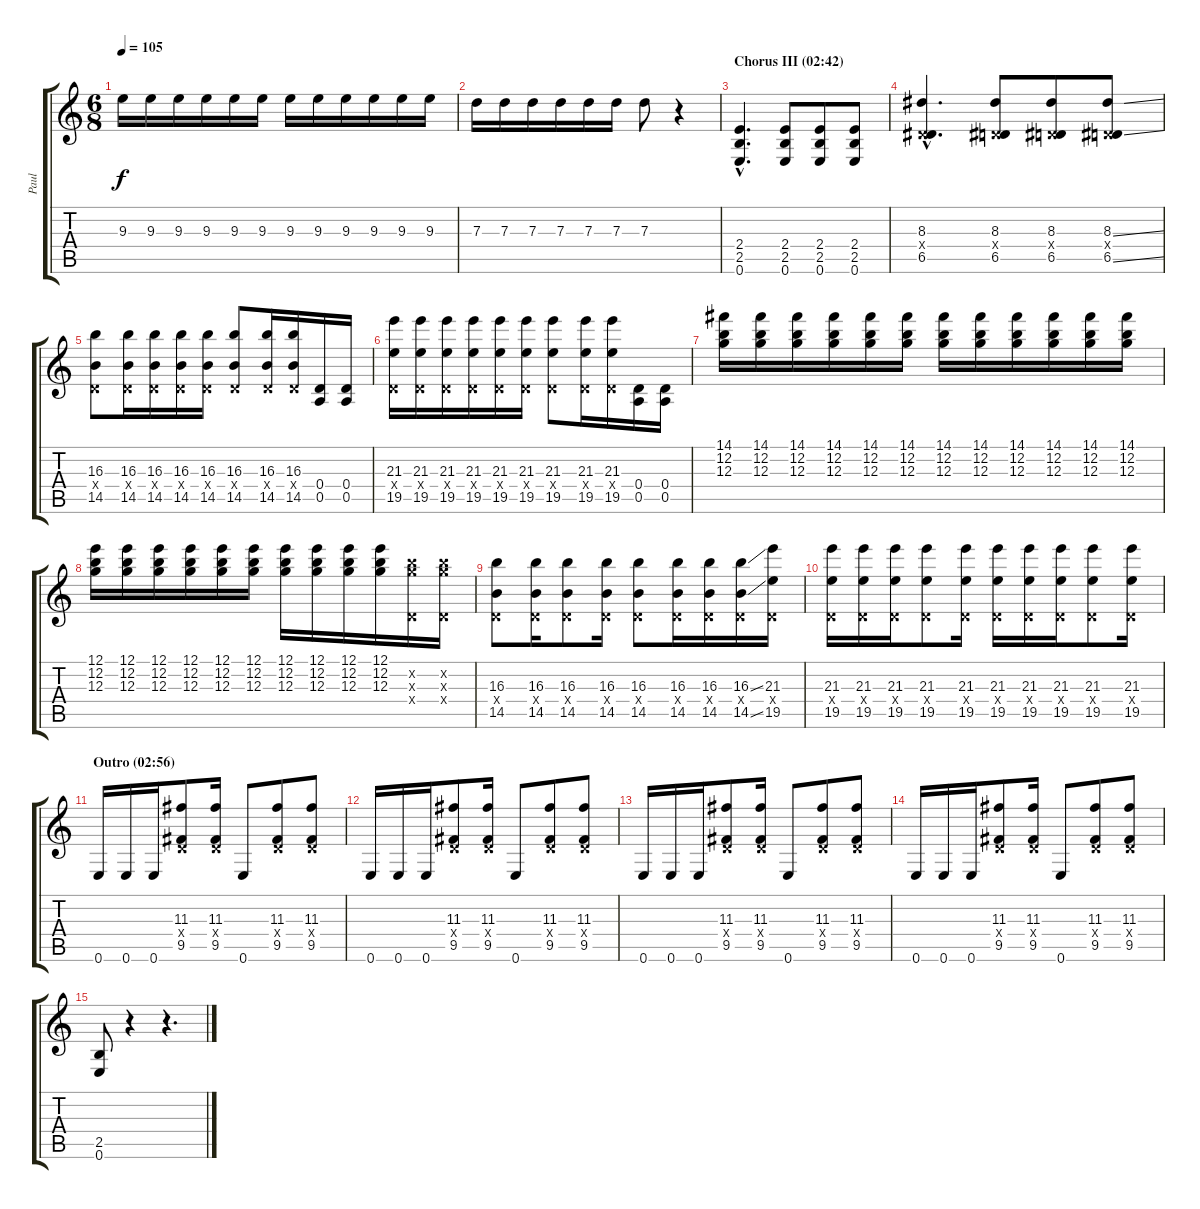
\track ("Paul" "Paul") {instrument overdrivenguitar}
\staff {score tabs}
\tuning (E4 B3 G3 D3 A2 E2) {hide}
\ts (6 8)
\tempo 105
\clef g2
\ks c
9.3.16{dy f} 9.3.16 9.3.16 9.3.16 9.3.16 9.3.16 9.3.16 9.3.16 9.3.16 9.3.16 9.3.16 9.3.16 |
7.3.16 7.3.16 7.3.16 7.3.16 7.3.16 7.3.16 7.3.8 r.4 |
\section ("" "Chorus III (02:42)")
(2.4{hac} 2.5{hac} 0.6{hac}).4{d} (2.4 2.5 0.6).8 (2.4 2.5 0.6).8 (2.4 2.5 0.6).8 |
(8.3{hac} 0.4{hac x} 6.5{hac}).4{d} (8.3 0.4{x} 6.5).8 (8.3 0.4{x} 6.5).8 (8.3{ss} 0.4{x} 6.5{ss}).8 |
(16.3 0.4{x} 14.5).8 (16.3 0.4{x} 14.5).16 (16.3 0.4{x} 14.5).16 (16.3 0.4{x} 14.5).16 (16.3 0.4{x} 14.5).16 (16.3 0.4{x} 14.5).8 (16.3 0.4{x} 14.5).16 (16.3 0.4{x} 14.5).16 (0.4 0.5).16 (0.4 0.5).16 |
(21.3 0.4{x} 19.5).16 (21.3 0.4{x} 19.5).16 (21.3 0.4{x} 19.5).16 (21.3 0.4{x} 19.5).16 (21.3 0.4{x} 19.5).16 (21.3 0.4{x} 19.5).16 (21.3 0.4{x} 19.5).8 (21.3 0.4{x} 19.5).16 (21.3 0.4{x} 19.5).16 (0.4 0.5).16 (0.4 0.5).16 |
(14.1 12.2 12.3).16 (14.1 12.2 12.3).16 (14.1 12.2 12.3).16 (14.1 12.2 12.3).16 (14.1 12.2 12.3).16 (14.1 12.2 12.3).16 (14.1 12.2 12.3).16 (14.1 12.2 12.3).16 (14.1 12.2 12.3).16 (14.1 12.2 12.3).16 (14.1 12.2 12.3).16 (14.1 12.2 12.3).16 |
(12.1 12.2 12.3).16 (12.1 12.2 12.3).16 (12.1 12.2 12.3).16 (12.1 12.2 12.3).16 (12.1 12.2 12.3).16 (12.1 12.2 12.3).16 (12.1 12.2 12.3).16 (12.1 12.2 12.3).16 (12.1 12.2 12.3).16 (12.1 12.2 12.3).16 (12.2{x} 12.3{x} 0.4{x}).16 (12.2{x} 12.3{x} 0.4{x}).16 |
(16.3 0.4{x} 14.5).8 (16.3 0.4{x} 14.5).16 (16.3 0.4{x} 14.5).8 (16.3 0.4{x} 14.5).16 (16.3 0.4{x} 14.5).8 (16.3 0.4{x} 14.5).16 (16.3 0.4{x} 14.5).16 (16.3{ss} 0.4{x} 14.5{ss}).16 (21.3 0.4{x} 19.5).16 |
(21.3 0.4{x} 19.5).16 (21.3 0.4{x} 19.5).16 (21.3 0.4{x} 19.5).16 (21.3 0.4{x} 19.5).8 (21.3 0.4{x} 19.5).16 (21.3 0.4{x} 19.5).16 (21.3 0.4{x} 19.5).16 (21.3 0.4{x} 19.5).16 (21.3 0.4{x} 19.5).8 (21.3 0.4{x} 19.5).16 |
\section ("" "Outro (02:56)")
0.6.16 0.6.16 0.6.16 (11.3 0.4{x} 9.5).8 (11.3 0.4{x} 9.5).16 0.6.8 (11.3 0.4{x} 9.5).8 (11.3 0.4{x} 9.5).8 |
0.6.16 0.6.16 0.6.16 (11.3 0.4{x} 9.5).8 (11.3 0.4{x} 9.5).16 0.6.8 (11.3 0.4{x} 9.5).8 (11.3 0.4{x} 9.5).8 |
0.6.16 0.6.16 0.6.16 (11.3 0.4{x} 9.5).8 (11.3 0.4{x} 9.5).16 0.6.8 (11.3 0.4{x} 9.5).8 (11.3 0.4{x} 9.5).8 |
0.6.16 0.6.16 0.6.16 (11.3 0.4{x} 9.5).8 (11.3 0.4{x} 9.5).16 0.6.8 (11.3 0.4{x} 9.5).8 (11.3 0.4{x} 9.5).8 |
(2.5 0.6).8 r.4 r.4{d}
